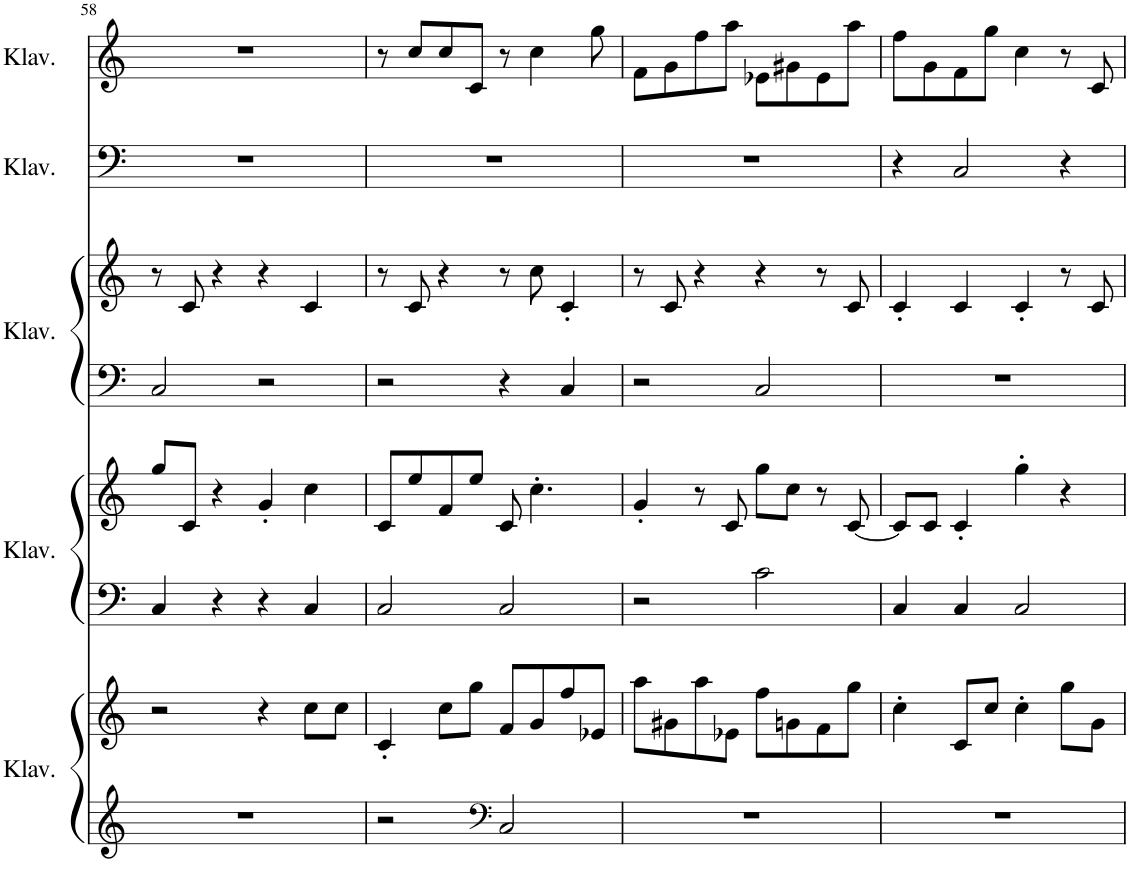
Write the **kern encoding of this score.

**kern	**kern	**kern	**kern	**kern	**kern	**kern	**kern
*part5	*part5	*part4	*part4	*part3	*part3	*part2	*part1
*staff8	*staff7	*staff6	*staff5	*staff4	*staff3	*staff2	*staff1
*I"Klavier	*	*I"Klavier	*	*I"Klavier	*	*I"Klavier	*I"Klavier
*I'Klav.	*	*I'Klav.	*	*I'Klav.	*	*I'Klav.	*I'Klav.
!!LO:PB:g=z
*clefG2	*clefG2	*clefF4	*clefG2	*clefF4	*clefG2	*clefF4	*clefG2
*k[]	*k[]	*k[]	*k[]	*k[]	*k[]	*k[]	*k[]
*M4/4	*M4/4	*M4/4	*M4/4	*M4/4	*M4/4	*M4/4	*M4/4
=58	=58	=58	=58	=58	=58	=58	=58
1r	2r	4C/	8gg/L	2C/	8r	1r	1r
.	.	.	8c/J	.	8c/	.	.
.	.	4r	4r	.	4r	.	.
.	4r	4r	4g'/	2r	4r	.	.
.	8cc\L	4C/	4cc\	.	4c/	.	.
.	8cc\J	.	.	.	.	.	.
=59	=59	=59	=59	=59	=59	=59	=59
2r	4c'/	2C/	8c/L	2r	8r	1r	8r
.	.	.	8ee/	.	8c/	.	8cc/L
.	8cc\L	.	8f/	.	4r	.	8cc/
.	8gg\J	.	8ee/J	.	.	.	8c/J
*clefF4	*	*	*	*	*	*	*
2C/	8f/L	2C/	8c/	4r	8r	.	8r
.	8g/	.	4.cc'\	.	8cc\	.	4cc\
.	8ff/	.	.	4C/	4c'/	.	.
.	8e-X/J	.	.	.	.	.	8gg\
=60	=60	=60	=60	=60	=60	=60	=60
1r	8aa\L	2r	4g'/	2r	8r	1r	8f\L
.	8g#X\	.	.	.	8c/	.	8g\
.	8aa\	.	8r	.	4r	.	8ff\
.	8e-X\J	.	8c/	.	.	.	8aa\J
.	8ff\L	2c\	8gg\L	2C/	4r	.	8e-X\L
.	8gn\	.	8cc\J	.	.	.	8g#X\
.	8f\	.	8r	.	8r	.	8e-\
.	8gg\J	.	[8c/	.	8c/	.	8aa\J
=61	=61	=61	=61	=61	=61	=61	=61
1r	4cc'\	4C/	8c/L]	1r	4c'/	4r	8ff\L
.	.	.	8c/J	.	.	.	8g\
.	8c/L	4C/	4c'/	.	4c/	2C/	8f\
.	8cc/J	.	.	.	.	.	8gg\J
.	4cc'\	2C/	4gg'\	.	4c'/	.	4cc\
.	8gg\L	.	4r	.	8r	4r	8r
.	8g\J	.	.	.	8c/	.	8c/
=	=	=	=	=	=	=	=
*-	*-	*-	*-	*-	*-	*-	*-
